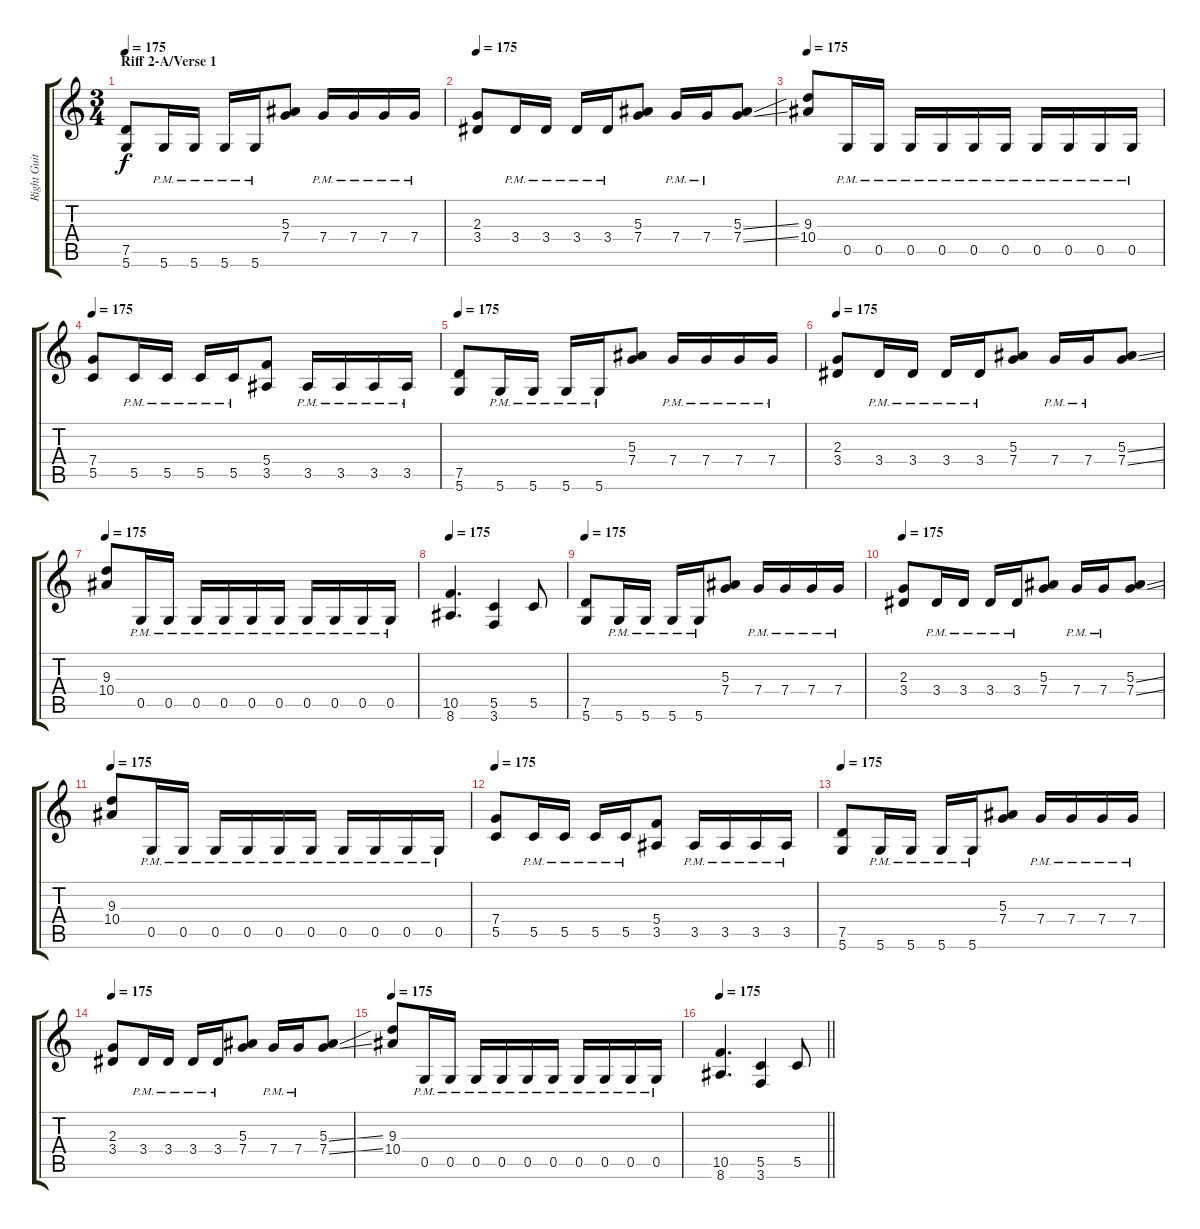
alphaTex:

\track ("Right Guitar" "Right Guit") {instrument distortionguitar}
\staff {score tabs}
\tuning (D4 A3 F3 C3 G2 D2) {hide}
\ts (3 4)
\section ("" "Riff 2-A/Verse 1")
\tempo 175
\clef g2
\ks c
(7.5 5.6).8{dy f} 5.6{pm}.16 5.6{pm}.16 5.6{pm}.16 5.6{pm}.16 (5.3 7.4).8 7.4{pm}.16 7.4{pm}.16 7.4{pm}.16 7.4{pm}.16 |
\tempo 175
(2.3 3.4).8 3.4{pm}.16 3.4{pm}.16 3.4{pm}.16 3.4{pm}.16 (5.3 7.4).8 7.4{pm}.16 7.4{pm}.16 (5.3{ss} 7.4{ss}).8 |
\tempo 175
(9.3 10.4).8 0.5{pm}.16 0.5{pm}.16 0.5{pm}.16 0.5{pm}.16 0.5{pm}.16 0.5{pm}.16 0.5{pm}.16 0.5{pm}.16 0.5{pm}.16 0.5{pm}.16 |
\tempo 175
(7.4 5.5).8 5.5{pm}.16 5.5{pm}.16 5.5{pm}.16 5.5{pm}.16 (5.4 3.5).8 3.5{pm}.16 3.5{pm}.16 3.5{pm}.16 3.5{pm}.16 |
\tempo 175
(7.5 5.6).8 5.6{pm}.16 5.6{pm}.16 5.6{pm}.16 5.6{pm}.16 (5.3 7.4).8 7.4{pm}.16 7.4{pm}.16 7.4{pm}.16 7.4{pm}.16 |
\tempo 175
(2.3 3.4).8 3.4{pm}.16 3.4{pm}.16 3.4{pm}.16 3.4{pm}.16 (5.3 7.4).8 7.4{pm}.16 7.4{pm}.16 (5.3{ss} 7.4{ss}).8 |
\tempo 175
(9.3 10.4).8 0.5{pm}.16 0.5{pm}.16 0.5{pm}.16 0.5{pm}.16 0.5{pm}.16 0.5{pm}.16 0.5{pm}.16 0.5{pm}.16 0.5{pm}.16 0.5{pm}.16 |
\tempo 175
(10.5 8.6).4{d} (5.5 3.6).4 5.5.8 |
\tempo 175
(7.5 5.6).8 5.6{pm}.16 5.6{pm}.16 5.6{pm}.16 5.6{pm}.16 (5.3 7.4).8 7.4{pm}.16 7.4{pm}.16 7.4{pm}.16 7.4{pm}.16 |
\tempo 175
(2.3 3.4).8 3.4{pm}.16 3.4{pm}.16 3.4{pm}.16 3.4{pm}.16 (5.3 7.4).8 7.4{pm}.16 7.4{pm}.16 (5.3{ss} 7.4{ss}).8 |
\tempo 175
(9.3 10.4).8 0.5{pm}.16 0.5{pm}.16 0.5{pm}.16 0.5{pm}.16 0.5{pm}.16 0.5{pm}.16 0.5{pm}.16 0.5{pm}.16 0.5{pm}.16 0.5{pm}.16 |
\tempo 175
(7.4 5.5).8 5.5{pm}.16 5.5{pm}.16 5.5{pm}.16 5.5{pm}.16 (5.4 3.5).8 3.5{pm}.16 3.5{pm}.16 3.5{pm}.16 3.5{pm}.16 |
\tempo 175
(7.5 5.6).8 5.6{pm}.16 5.6{pm}.16 5.6{pm}.16 5.6{pm}.16 (5.3 7.4).8 7.4{pm}.16 7.4{pm}.16 7.4{pm}.16 7.4{pm}.16 |
\tempo 175
(2.3 3.4).8 3.4{pm}.16 3.4{pm}.16 3.4{pm}.16 3.4{pm}.16 (5.3 7.4).8 7.4{pm}.16 7.4{pm}.16 (5.3{ss} 7.4{ss}).8 |
\tempo 175
(9.3 10.4).8 0.5{pm}.16 0.5{pm}.16 0.5{pm}.16 0.5{pm}.16 0.5{pm}.16 0.5{pm}.16 0.5{pm}.16 0.5{pm}.16 0.5{pm}.16 0.5{pm}.16 |
\tempo 175
\barLineRight lightlight
(10.5 8.6).4{d} (5.5 3.6).4 5.5.8
